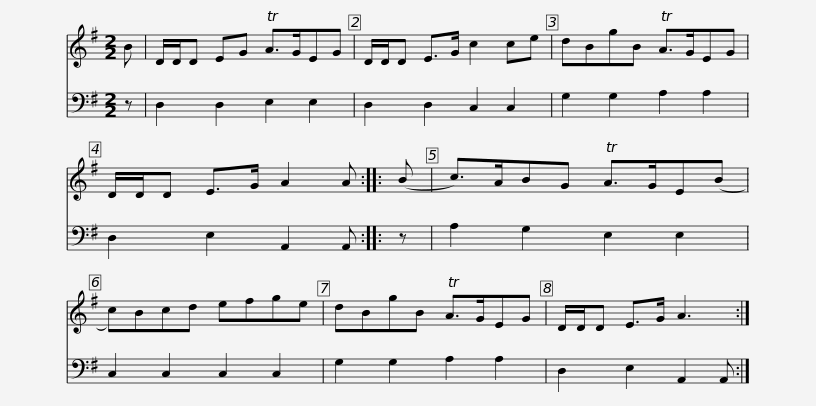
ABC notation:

X:1
%%score 1 2
L:1/8
M:2/2
I:linebreak $
K:G
V:1 treble
V:2 bass
V:1
 B | D/D/D EG TA>GEG | D/D/D E>G c2 ce | dBgB TA>GEG | D/D/D E>G A2 A :: %5
 (B |$ c>)ABG TA>GE(B | c)Bcd efge | dBgB TA>GEG | D/D/D E>G A3 :| %10
V:2
 z | D,2 D,2 E,2 E,2 | D,2 D,2 C,2 C,2 | G,2 G,2 A,2 A,2 | D,2 E,2 A,,2 A,, :: %5
 z |$ A,2 G,2 E,2 E,2 | C,2 C,2 C,2 C,2 | G,2 G,2 A,2 A,2 | D,2 E,2 A,,2 A,, :| %10
